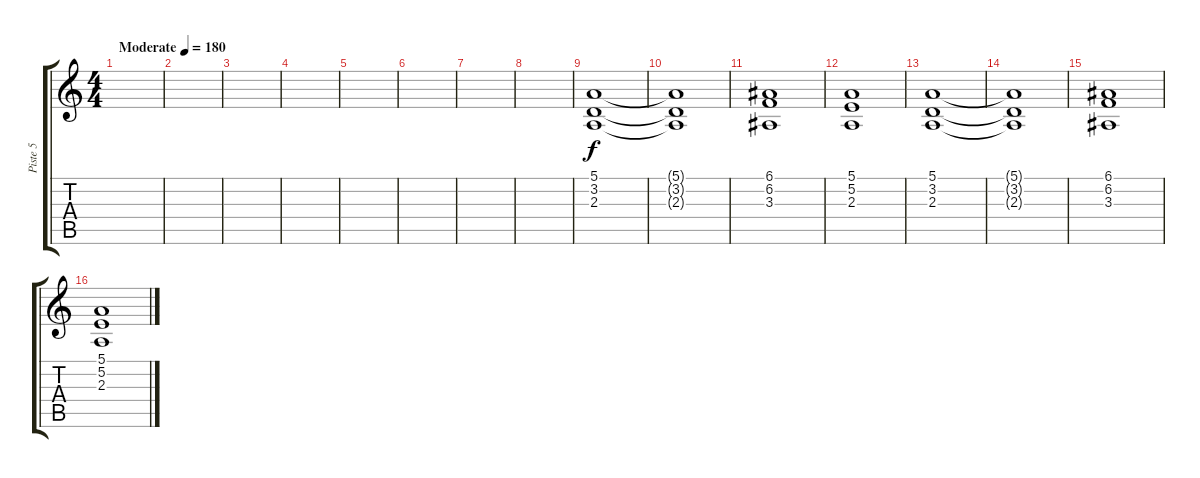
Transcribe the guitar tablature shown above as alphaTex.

\track ("Piste 5" "Piste 5") {instrument drawbarorgan}
\staff {score tabs}
\tuning (E4 B3 G3 D3 A2 D2) {hide}
\ts (4 4)
\tempo (180 "Moderate")
\clef g2
\ks c
|
|
|
|
|
|
|
|
(5.1 3.2 2.3).1 |
(5.1{t} 3.2{t} 2.3{t}).1 |
(6.1 6.2 3.3).1 |
(5.1 5.2 2.3).1 |
(5.1 3.2 2.3).1 |
(5.1{t} 3.2{t} 2.3{t}).1 |
(6.1 6.2 3.3).1 |
(5.1 5.2 2.3).1
